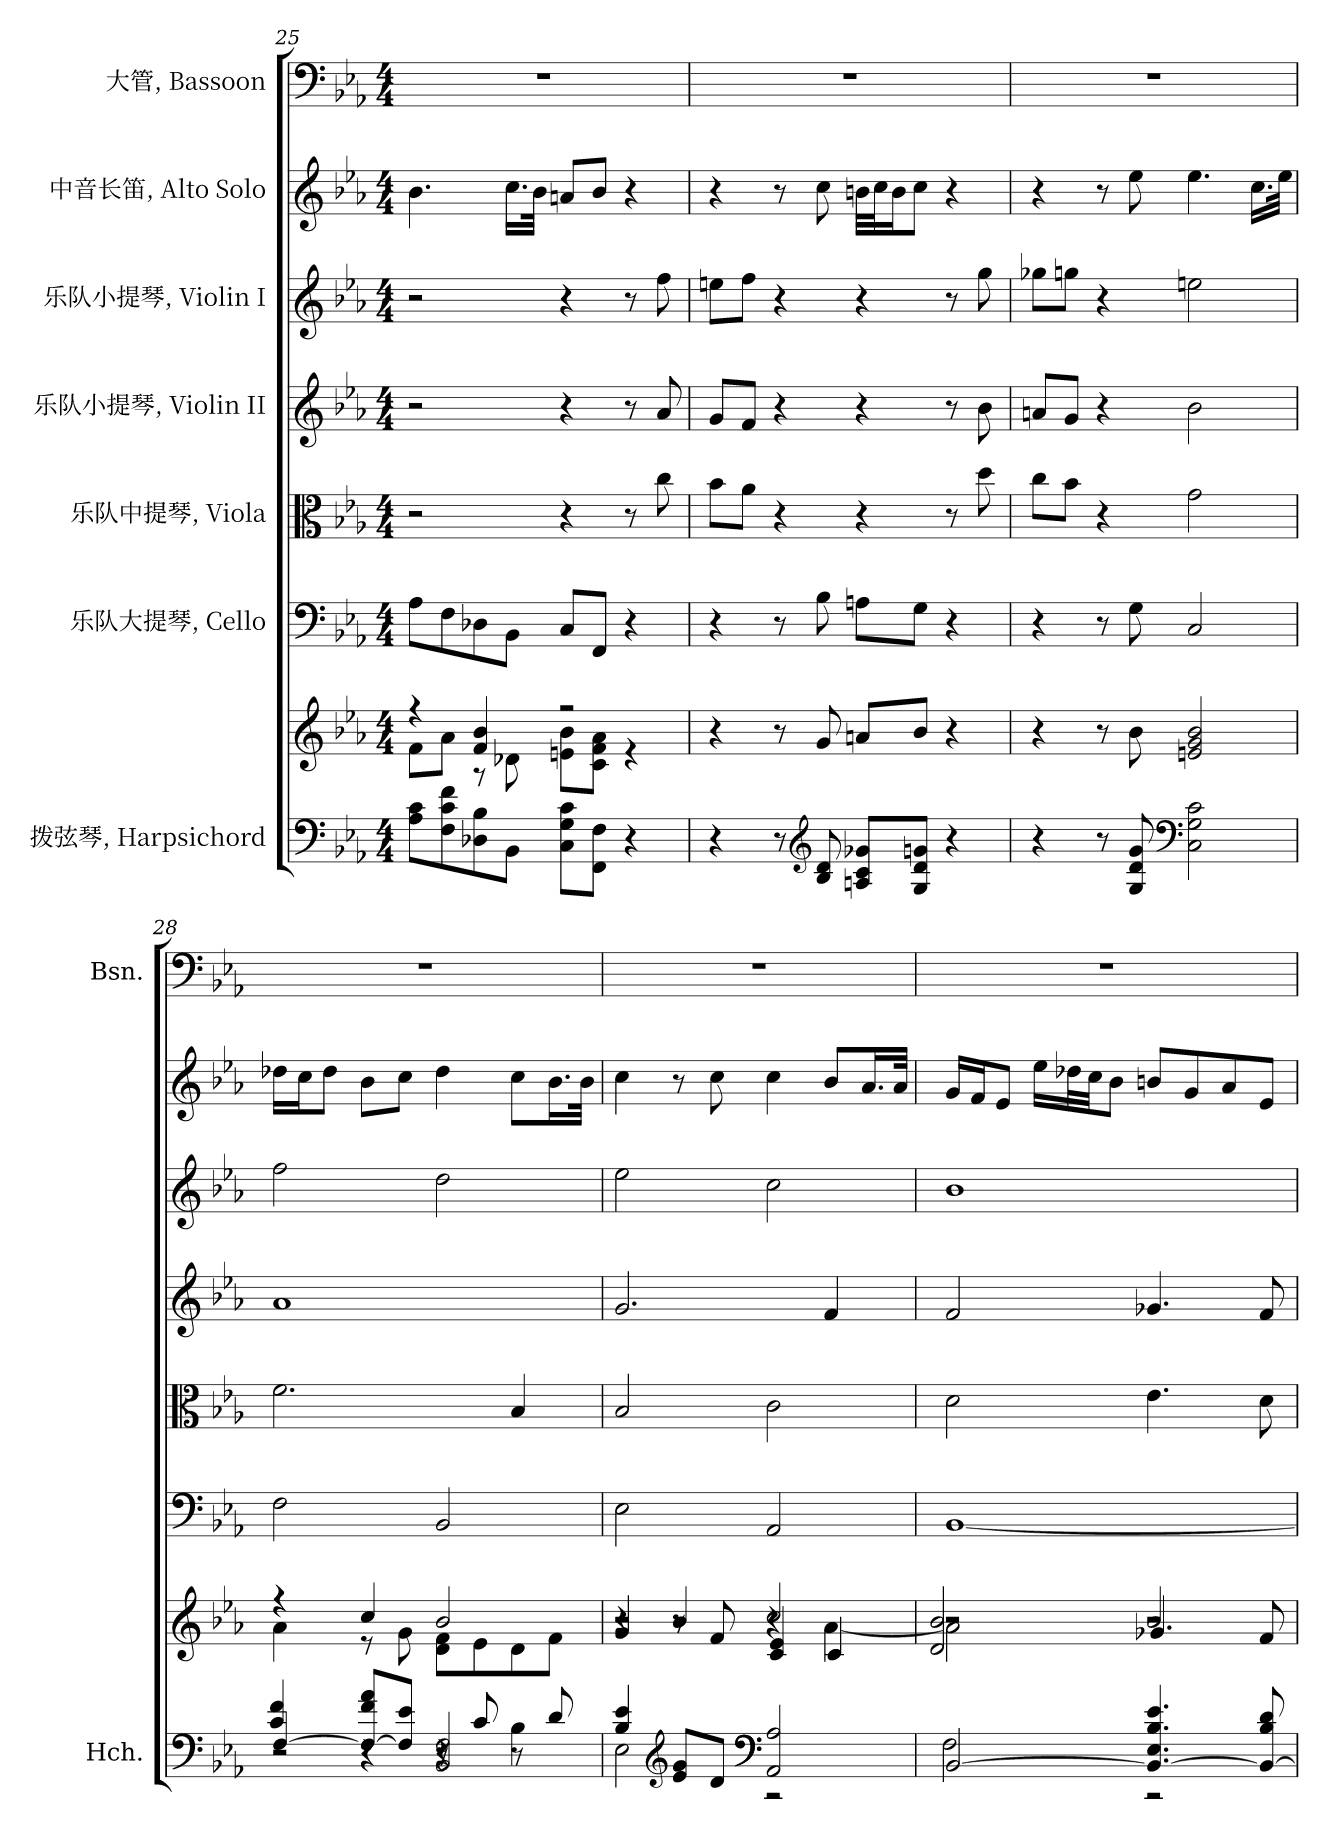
**kern	**kern	**kern	**kern	**kern	**kern	**kern	**kern
*part7	*part7	*part6	*part5	*part4	*part3	*part2	*part1
*staff8	*staff7	*staff6	*staff5	*staff4	*staff3	*staff2	*staff1
*I"拨弦琴, Harpsichord	*	*I"乐队大提琴, Cello	*I"乐队中提琴, Viola	*I"乐队小提琴, Violin II	*I"乐队小提琴, Violin I	*I"中音长笛, Alto Solo	*I"大管, Bassoon
*I'Hch.	*	*	*	*	*	*	*I'Bsn.
*clefF4	*clefG2	*clefF4	*clefC3	*clefG2	*clefG2	*clefG2	*clefF4
*	*	*	*	*	*	*ITrd3c5	*
*k[b-e-a-]	*k[b-e-a-]	*k[b-e-a-]	*k[b-e-a-]	*k[b-e-a-]	*k[b-e-a-]	*k[b-e-]	*k[b-e-a-]
*M4/4	*M4/4	*M4/4	*M4/4	*M4/4	*M4/4	*M4/4	*M4/4
=25	=25	=25	=25	=25	=25	=25	=25
*	*^	*	*	*	*	*	*
8A-\ 8c\L	4r	8f\L	8A-\L	2r	2r	2r	4.f\	1r
8F\ 8c\ 8f\	.	8a-\J	8F\	.	.	.	.	.
8D-X\ 8B-\	4f/ 4b-/	8r	8D-X\	.	.	.	.	.
8BB-\J	.	8d-X\	8BB-\J	.	.	.	16.g\LL	.
.	.	.	.	.	.	.	32f\JJk	.
8C\ 8G\ 8c\L	2r	8en\ 8b-\L	8C/L	4r	4r	4r	8en/L	.
8FF\ 8F\J	.	8c\ 8f\ 8a-\J	8FF/J	.	.	.	8f/J	.
4r	.	4r	4r	8r	8r	8r	4r	.
.	.	.	.	8cc\	8a-/	8ff\	.	.
*	*v	*v	*	*	*	*	*	*
!!LO:PB:g=z
=26	=26	=26	=26	=26	=26	=26	=26
4r	4r	4r	8b-\L	8g/L	8een\L	4r	1r
.	.	.	8a-\J	8f/J	8ff\J	.	.
8r	8r	8r	4r	4r	4r	8r	.
*clefG2	*	*	*	*	*	*	*
8B-/ 8d/	8g/	8B-\	.	.	.	8g\	.
8An/ 8c/ 8g-X/L	8an/L	8An\L	4r	4r	4r	32f#X\LLL	.
.	.	.	.	.	.	32g\J	.
.	.	.	.	.	.	16f#\J	.
8G/ 8d/ 8gn/J	8b-/J	8G\J	.	.	.	8g\J	.
4r	4r	4r	8r	8r	8r	4r	.
.	.	.	8dd\	8b-\	8gg\	.	.
=27	=27	=27	=27	=27	=27	=27	=27
4r	4r	4r	8cc\L	8an/L	8gg-X\L	4r	1r
.	.	.	8b-\J	8g/J	8ggn\J	.	.
8r	8r	8r	4r	4r	4r	8r	.
8G/ 8d/ 8g/	8b-\	8G\	.	.	.	8b-\	.
*clefF4	*	*	*	*	*	*	*
2C\ 2G\ 2c\	2en/ 2g/ 2b-/	2C/	2g\	2b-\	2een\	4.b-\	.
.	.	.	.	.	.	16.g\LL	.
.	.	.	.	.	.	32b-\JJk	.
=28	=28	=28	=28	=28	=28	=28	=28
*^	*^	*	*	*	*	*	*
*	*^	*	*	*	*	*	*	*	*
[4F/	2r	4c/ 4f/	4r	4a-\	2F\	2.f\	1a-	2ff\	16a-X\LL	1r
.	.	.	.	.	.	.	.	.	16g\J	.
.	.	.	.	.	.	.	.	.	8a-\J	.
8F/_ 8f/ 8a-/L	.	4r	4cc/	8r	.	.	.	.	8f\L	.
8F/] 8e-/J	.	.	.	8g\	.	.	.	.	8g\J	.
8r	4r	2BB-/ 2F/	2b-/	8d\ 8f\L	2BB-/	.	.	2dd\	4a-\	.
8c/	.	.	.	8e-\	.	.	.	.	.	.
8r	4B-\	.	.	8d\	.	4B-/	.	.	8g\L	.
8d/	.	.	.	8f\J	.	.	.	.	16.f\L	.
.	.	.	.	.	.	.	.	.	32f\JJk	.
*	*v	*v	*	*	*	*	*	*	*	*
!!LO:PB:g=z
=29	=29	=29	=29	=29	=29	=29	=29	=29	=29
*	*	*	*^	*	*	*	*	*	*
4B-/ 4e-/	2E-\	4r	2r	4g/	2E-\	2B-/	2.g/	2ee-\	4g\	1r
*clefG2	*	*	*	*	*	*	*	*	*	*
8e-/ 8g/L	.	4b-/	.	8r	.	.	.	.	8r	.
8d/J	.	.	.	8f/	.	.	.	.	8g\	.
*clefF4	*	*	*	*	*	*	*	*	*	*
2AA-/ 2A-/	2r	2cc/	4r	4c/ 4e-/	2AA-/	2c\	.	2cc\	4g\	.
.	.	.	[4a-\	4c/	.	.	4f/	.	8f/L	.
.	.	.	.	.	.	.	.	.	16.e-/L	.
.	.	.	.	.	.	.	.	.	32e-/JJk	.
=30	=30	=30	=30	=30	=30	=30	=30	=30	=30	=30
[2BB-/	2F\	2r	2a-\]	2d/ 2b-/	[1BB-	2d\	2f/	1b-	16d/LL	1r
.	.	.	.	.	.	.	.	.	16c/J	.
.	.	.	.	.	.	.	.	.	8B-/J	.
.	.	.	.	.	.	.	.	.	16b-\LL	.
.	.	.	.	.	.	.	.	.	32a-X\L	.
.	.	.	.	.	.	.	.	.	32g\JJ	.
.	.	.	.	.	.	.	.	.	8f\J	.
4.BB-/_ 4.E-/ 4.B-/ 4.e-/	2r	2b-/	2r	4.g-X/	.	4.e-\	4.g-X/	.	8f#X/L	.
.	.	.	.	.	.	.	.	.	8d/	.
.	.	.	.	.	.	.	.	.	8e-/	.
8BB-/_ 8B-/ 8d/	.	.	.	8f/	.	8d\	8f/	.	8B-/J	.
*v	*v	*	*	*	*	*	*	*	*	*
*	*v	*v	*v	*	*	*	*	*	*
=	=	=	=	=	=	=	=
*-	*-	*-	*-	*-	*-	*-	*-
